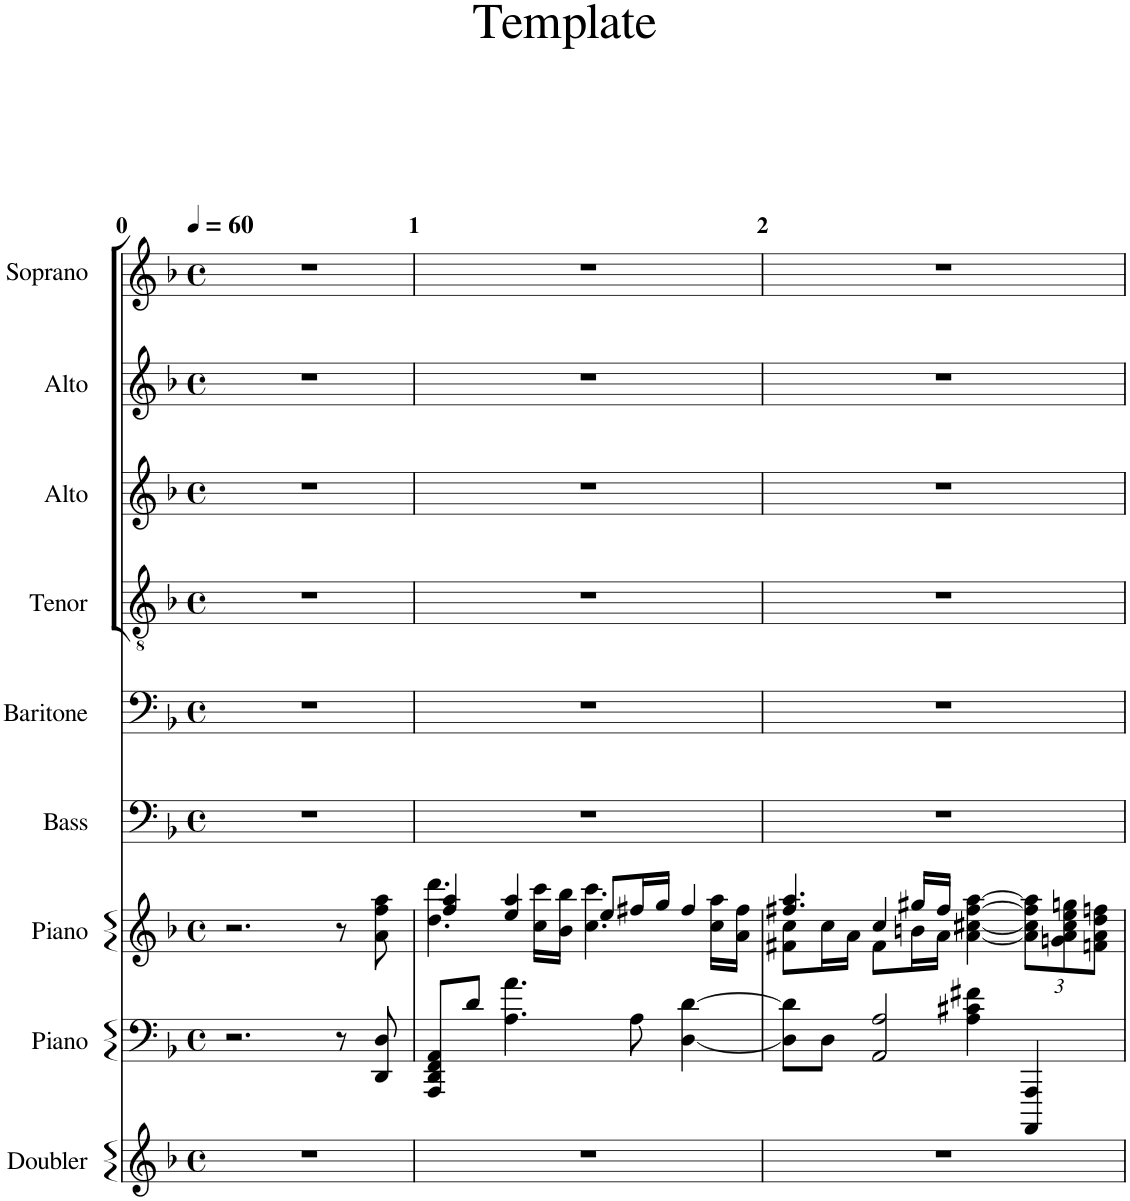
**kern	**kern	**kern	**kern	**kern	**kern	**kern	**kern	**kern
*part9	*part8	*part7	*part6	*part5	*part4	*part3	*part2	*part1
*staff9	*staff8	*staff7	*staff6	*staff5	*staff4	*staff3	*staff2	*staff1
*I"Doubler	*I"Piano	*I"Piano	*I"Bass	*I"Baritone	*I"Tenor	*I"Alto	*I"Alto	*I"Soprano
*I'Dblr.	*I'Pno.	*I'Pno.	*I'B.	*I'Bar.	*I'T.	*I'A.	*I'A.	*I'S.
*clefG2	*clefF4	*clefG2	*clefF4	*clefF4	*clefGv2	*clefG2	*clefG2	*clefG2
*k[b-]	*k[b-]	*k[b-]	*k[b-]	*k[b-]	*k[b-]	*k[b-]	*k[b-]	*k[b-]
*M4/4	*M4/4	*M4/4	*M4/4	*M4/4	*M4/4	*M4/4	*M4/4	*M4/4
*met(c)	*met(c)	*met(c)	*met(c)	*met(c)	*met(c)	*met(c)	*met(c)	*met(c)
*MM60	*MM60	*MM60	*MM60	*MM60	*MM60	*MM60	*MM60	*MM60
=	=	=	=	=	=	=	=	=
1r	2.r	2.r	1r	1r	1r	1r	1r	1r
.	8r	8r	.	.	.	.	.	.
.	8DD/ 8D/	8a\ 8ff\ 8aa\	.	.	.	.	.	.
=1	=1	=1	=1	=1	=1	=1	=1	=1
*	*	*^	*	*	*	*	*	*
1r	8AAA/ 8DD/ 8FF/ 8AA/L	4ff/ 4aa/	4.dd\ 4.ddd\	1r	1r	1r	1r	1r	1r
.	8d/J	.	.	.	.	.	.	.	.
.	4.A\ 4.a\	4ee/ 4aa/	.	.	.	.	.	.	.
.	.	.	16cc\ 16ccc\LL	.	.	.	.	.	.
.	.	.	16b-\ 16bb-\JJ	.	.	.	.	.	.
.	.	8ee/L	4.cc\ 4.ccc\	.	.	.	.	.	.
.	8A\	16ff#X/L	.	.	.	.	.	.	.
.	.	16gg/JJ	.	.	.	.	.	.	.
.	[4D\ [4d\	4ff#/	.	.	.	.	.	.	.
.	.	.	16cc\ 16aa\LL	.	.	.	.	.	.
.	.	.	16a\ 16ff#\JJ	.	.	.	.	.	.
=2	=2	=2	=2	=2	=2	=2	=2	=2	=2
*	*^	*	*^	*	*	*	*	*	*
1r	8D\] 8d\]L	2ryy	4.ff#X/ 4.aa/	8f#X\ 8cc\L	4ryy	1r	1r	1r	1r	1r	1r
.	8D\J	.	.	16cc\L	.	.	.	.	.	.	.
.	.	.	.	16a\JJ	.	.	.	.	.	.	.
.	2AA/ 2A/	.	.	8f#\L	4cc/	.	.	.	.	.	.
.	.	.	16gg#X/LL	16bn\L	.	.	.	.	.	.	.
.	.	.	16ff#/JJ	16a\JJ	.	.	.	.	.	.	.
.	.	4A\ 4c#X\ 4f#X\	[4a\ [4cc#X\ [4ff#\ [4aa\	2ryy	2ryy	.	.	.	.	.	.
*	*	*	*Xbrackettup	*	*	*	*	*	*	*	*
.	4AAAA/ 4AAA/	4ryy	12a\] 12cc#\] 12ff#\] 12aa\]L	.	.	.	.	.	.	.	.
.	.	.	12gn\ 12a\ 12cc#\ 12ee\ 12ggn\	.	.	.	.	.	.	.	.
.	.	.	12fn\ 12a\ 12dd\ 12ffn\J	.	.	.	.	.	.	.	.
*	*v	*v	*	*	*	*	*	*	*	*	*
*	*	*v	*v	*v	*	*	*	*	*	*
=	=	=	=	=	=	=	=	=
*-	*-	*-	*-	*-	*-	*-	*-	*-
